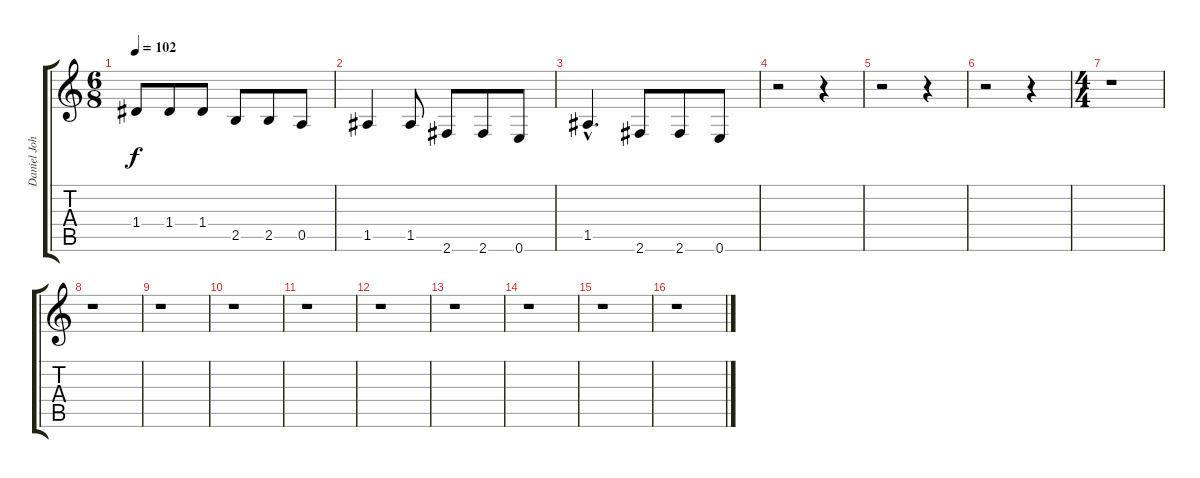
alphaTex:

\track ("Daniel Johns (gtr6)" "Daniel Joh") {instrument acousticguitarnylon}
\staff {score tabs}
\tuning (E4 B3 G3 D3 A2 E2) {hide}
\ts (6 8)
\tempo 102
\clef g2
\ks c
1.4.8{dy f} 1.4.8 1.4.8 2.5.8 2.5.8 0.5.8 |
1.5.4 1.5.8 2.6.8 2.6.8 0.6.8 |
1.5{hac}.4{d} 2.6.8 2.6.8 0.6.8 |
r.2 r.4 |
r.2 r.4 |
r.2 r.4 |
\ts (4 4)
r.1 |
r.1 |
r.1 |
r.1 |
r.1 |
r.1 |
r.1 |
r.1 |
r.1 |
r.1
